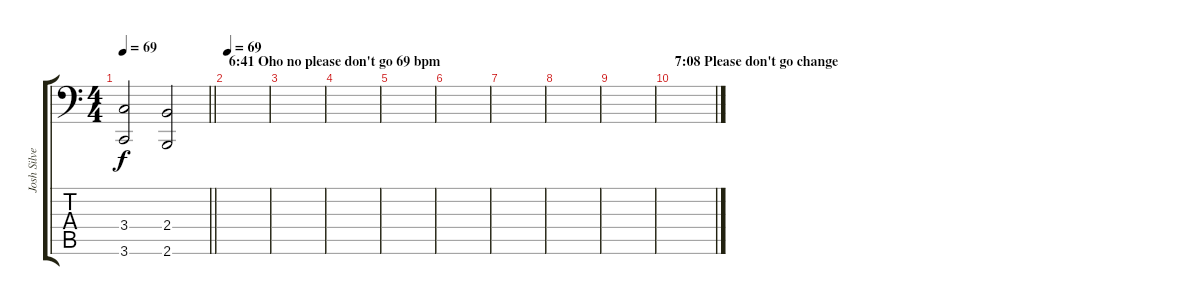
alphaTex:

\track ("Josh Silver (Church Organ / Piano (Drop " "Josh Silve") {instrument churchorgan}
\staff {score tabs}
\tuning (B3 Gb3 D3 A2 E2 A1) {hide}
\ts (4 4)
\tempo 69
\clef f4
\barLineRight lightlight
\ks c
(3.4 3.6).2{dy f} (2.4 2.6).2 |
\section ("" "6:41 Oho no please don't go 69 bpm")
\tempo 69
|
|
|
|
|
|
|
|
\section ("" "7:08 Please don't go change")
